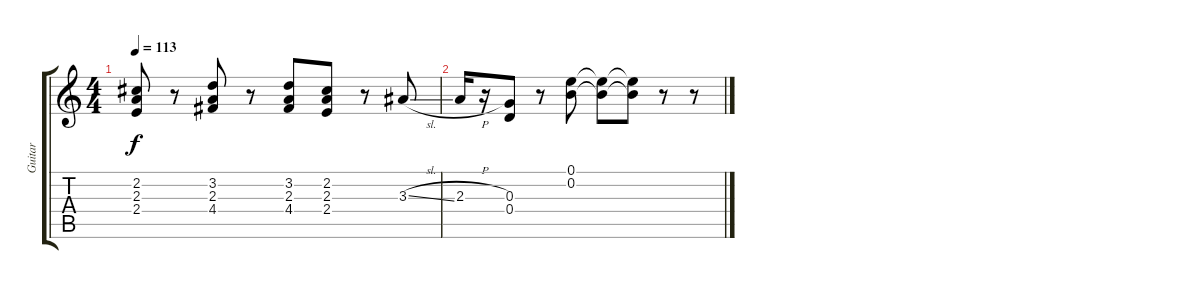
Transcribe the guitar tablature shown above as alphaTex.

\track ("Guitar" "Guitar") {instrument acousticguitarsteel}
\staff {score tabs}
\tuning (E4 B3 G3 D3 A2 E2) {hide}
\ts (4 4)
\tempo 113
\clef g2
\ks c
(2.2{t} 2.3{t} 2.4{t}).8{dy f} r.8 (3.2 2.3 4.4).8 r.8 (3.2 2.3 4.4).8 (2.2 2.3 2.4).8 r.8 3.3{sl}.8 |
2.3{h}.16 r.16 (0.3 0.4).8 r.8 (0.1 0.2).8 (0.1{t} 0.2{t}).8 (0.1{t} 0.2{t}).8 r.8 r.8
